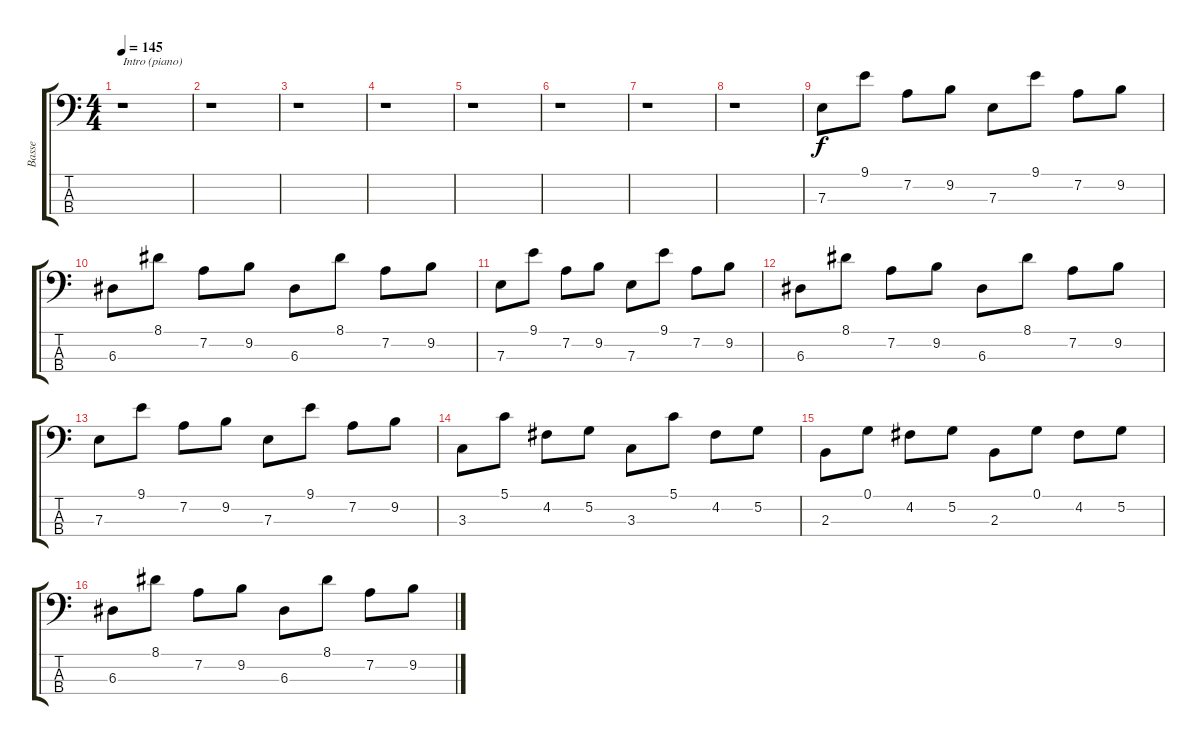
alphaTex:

\track ("Basse" "Basse") {instrument fretlessbass}
\staff {score tabs}
\tuning (G2 D2 A1 D1) {hide}
\ts (4 4)
\tempo 145
\clef f4
\ks c
r.1{txt "Intro (piano)" dy f instrument fretlessbass} |
r.1 |
r.1 |
r.1 |
r.1 |
r.1 |
r.1 |
r.1 |
7.3.8 9.1.8 7.2.8 9.2.8 7.3.8 9.1.8 7.2.8 9.2.8 |
6.3.8 8.1.8 7.2.8 9.2.8 6.3.8 8.1.8 7.2.8 9.2.8 |
7.3.8 9.1.8 7.2.8 9.2.8 7.3.8 9.1.8 7.2.8 9.2.8 |
6.3.8 8.1.8 7.2.8 9.2.8 6.3.8 8.1.8 7.2.8 9.2.8 |
7.3.8 9.1.8 7.2.8 9.2.8 7.3.8 9.1.8 7.2.8 9.2.8 |
3.3.8 5.1.8 4.2.8 5.2.8 3.3.8 5.1.8 4.2.8 5.2.8 |
2.3.8 0.1.8 4.2.8 5.2.8 2.3.8 0.1.8 4.2.8 5.2.8 |
6.3.8 8.1.8 7.2.8 9.2.8 6.3.8 8.1.8 7.2.8 9.2.8
